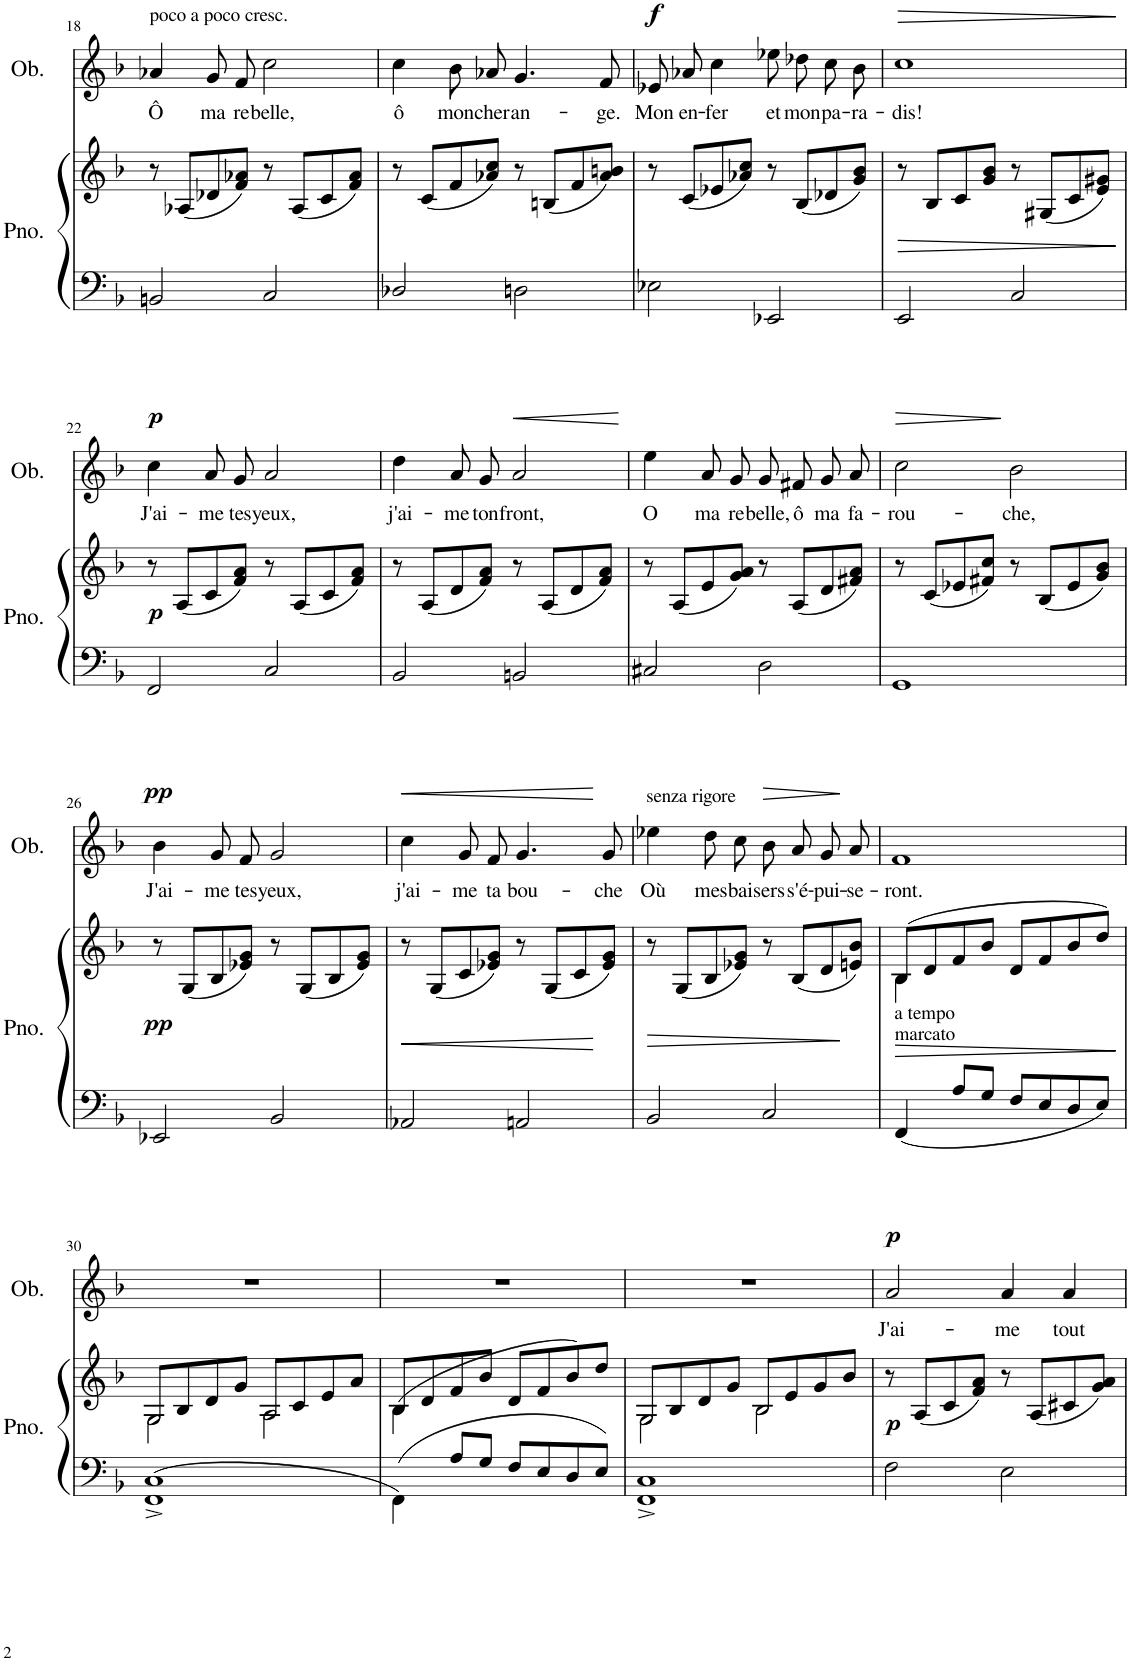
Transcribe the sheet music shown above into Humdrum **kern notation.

**kern	**kern	**dynam	**kern	**text	**dynam
*part2	*part2	*part2	*part1	*part1	*part1
*staff3	*staff2	*staff2/3	*staff1	*staff1	*staff1
*I"ピアノ	*	*	*I"オーボエ	*	*
!!LO:PB:g=z
*clefF4	*clefG2	*	*clefG2	*	*
*k[b-]	*k[b-]	*	*k[b-]	*	*
*M4/4	*M4/4	*	*M4/4	*	*
*met(c)	*met(c)	*	*met(c)	*	*
=18	=18	=18	=18	=18	=18
!	!	!	!LO:TX:a:t=poco a poco cresc.	!	!
!	!	!	!	!LO:LY:b	!
2BBn/	8r	.	4a-X/	Ô	.
.	(<8A-X/L	.	.	.	.
!	!	!	!	!LO:LY:b	!
.	8d-X/	.	8g/L	ma	.
!	!	!	!	!LO:LY:b	!
.	8f/ 8a-X/J)	.	8f/J	re-	.
!	!	!	!	!LO:LY:b	!
2C/	8r	.	2cc\	-belle,	.
.	(<8A-/L	.	.	.	.
.	8c/	.	.	.	.
.	8f/ 8a-/J)	.	.	.	.
=19	=19	=19	=19	=19	=19
!	!	!	!	!LO:LY:b	!
2D-X/	8r	.	4cc\	ô	.
.	(<8c/L	.	.	.	.
!	!	!	!	!LO:LY:b	!
.	8f/	.	8b-/L	mon	.
!	!	!	!	!LO:LY:b	!
.	8a-X/ 8cc/J)	.	8a-X/J	cher	.
!	!	!	!	!LO:LY:b	!
2Dn\	8r	.	4.g/	an-	.
.	(<8Bn/L	.	.	.	.
.	8f/	.	.	.	.
!	!	!	!	!LO:LY:b	!
.	8a-/ 8bn/J)	.	8f/	-ge.	.
=20	=20	=20	=20	=20	=20
!	!	!	!	!LO:LY:b	!LO:DY:a
2E-X\	8r	.	8e-X/L	Mon	f
!	!	!	!	!LO:LY:b	!
.	(<8c/L	.	8a-X/J	en-	.
!	!	!	!	!LO:LY:b	!
.	8e-X/	.	4cc\	-fer	.
.	8a-X/ 8cc/J)	.	.	.	.
!	!	!	!	!LO:LY:b	!
2EE-X/	8r	.	8ee-X\L	et	.
!	!	!	!	!LO:LY:b	!
.	(8B-/L	.	8dd-X\J	mon	.
!	!	!	!	!LO:LY:b	!
.	8d-X/	.	8cc\L	pa-	.
!	!	!	!	!LO:LY:b	!
.	8g/ 8b-/J)	.	8b-\J	-ra-	.
=21	=21	=21	=21	=21	=21
!	!	!	!	!LO:LY:b	!LO:HP:b
2EE/	8r	.	1cc	-dis!	>
.	8B-/L	.	.	.	.
.	8c/	.	.	.	.
.	8g/ 8b-/J	.	.	.	.
2C/	8r	.	.	.	.
.	(8G#X/L	.	.	.	.
.	8c/	.	.	.	.
.	8e/ 8g#X/J)	.	.	.	.
.	.	.	.	.	]
!!LO:LB:g=z
=22	=22	=22	=22	=22	=22
!	!	!LO:DY:b	!	!LO:LY:b	!LO:DY:a
2FF/	8r	p	4cc\	J'ai-	p
.	(<8A/L	.	.	.	.
!	!	!	!	!LO:LY:b	!
.	8c/	.	8a/L	-me	.
!	!	!	!	!LO:LY:b	!
.	8f/ 8a/J)	.	8g/J	tes	.
!	!	!	!	!LO:LY:b	!
2C/	8r	.	2a/	yeux,	.
.	(<8A/L	.	.	.	.
.	8c/	.	.	.	.
.	8f/ 8a/J)	.	.	.	.
=23	=23	=23	=23	=23	=23
!	!	!	!	!LO:LY:b	!
2BB-/	8r	.	4dd\	j'ai-	.
.	(<8A/L	.	.	.	.
!	!	!	!	!LO:LY:b	!
.	8d/	.	8a/L	-me	.
!	!	!	!	!LO:LY:b	!
.	8f/ 8a/J)	.	8g/J	ton	.
!	!	!	!	!LO:LY:b	!LO:HP:b
2BBn/	8r	.	2a/	front,	<
.	(<8A/L	.	.	.	.
.	8d/	.	.	.	.
.	8f/ 8a/J)	.	.	.	.
.	.	.	.	.	[
=24	=24	=24	=24	=24	=24
!	!	!	!	!LO:LY:b	!
2C#X/	8r	.	4ee\	O	.
.	(<8A/L	.	.	.	.
!	!	!	!	!LO:LY:b	!
.	8e/	.	8a/L	ma	.
!	!	!	!	!LO:LY:b	!
.	8g/ 8a/J)	.	8g/J	re-	.
!	!	!	!	!LO:LY:b	!
2D\	8r	.	8g/L	-belle,	.
!	!	!	!	!LO:LY:b	!
.	(<8A/L	.	8f#X/J	ô	.
!	!	!	!	!LO:LY:b	!
.	8d/	.	8g/L	ma	.
!	!	!	!	!LO:LY:b	!
.	8f#X/ 8a/J)	.	8a/J	fa-	.
=25	=25	=25	=25	=25	=25
!	!	!	!	!LO:LY:b	!LO:HP:b
1GG	8r	.	2cc\	rou-	>
.	(<8c/L	.	.	.	.
.	8e-X/	.	.	.	.
.	8f#X/ 8cc/J)	.	.	.	.
!	!	!	!	!LO:LY:b	!
.	8r	.	2b-\	-che,	]
.	(<8B-/L	.	.	.	.
.	8e-/	.	.	.	.
.	8g/ 8b-/J)	.	.	.	.
!!LO:LB:g=z
=26	=26	=26	=26	=26	=26
!	!	!LO:DY:b	!	!LO:LY:b	!LO:DY:a
2EE-X/	8r	pp	4b-\	-J'ai-	pp
.	(<8G/L	.	.	.	.
!	!	!	!	!LO:LY:b	!
.	8B-/	.	8g/L	-me	.
!	!	!	!	!LO:LY:b	!
.	8e-X/ 8g/J)	.	8f/J	tes	.
!	!	!	!	!LO:LY:b	!
2BB-/	8r	.	2g/	yeux,	.
.	(<8G/L	.	.	.	.
.	8B-/	.	.	.	.
.	8e-/ 8g/J)	.	.	.	.
=27	=27	=27	=27	=27	=27
!	!	!LO:HP:b	!	!LO:LY:b	!LO:HP:b
2AA-X/	8r	<	4cc\	j'ai-	<
.	(<8G/L	.	.	.	.
!	!	!	!	!LO:LY:b	!
.	8c/	.	8g/L	-me	.
!	!	!	!	!LO:LY:b	!
.	8e-X/ 8g/J)	.	8f/J	ta	.
!	!	!	!	!LO:LY:b	!
2AAn/	8r	.	4.g/	bou-	.
.	(<8G/L	.	.	.	.
.	8c/	.	.	.	.
!	!	!	!	!LO:LY:b	!
.	8e-/ 8g/J)	[	8g/	-che	[
=28	=28	=28	=28	=28	=28
!	!	!	!LO:TX:a:t=senza rigore	!	!
!	!	!LO:HP:b	!	!LO:LY:b	!
2BB-/	8r	>	4ee-X\	Où	.
.	(<8G/L	.	.	.	.
!	!	!	!	!LO:LY:b	!
.	8B-/	.	8dd\L	mes	.
!	!	!	!	!LO:LY:b	!
.	8e-X/ 8g/J)	.	8cc\J	bai-	.
!	!	!	!	!LO:LY:b	!LO:HP:b
2C/	8r	.	8b-/L	-sers	>
!	!	!	!	!LO:LY:b	!
.	(<8B-/L	.	8a/J	s'é-	.
!	!	!	!	!LO:LY:b	!
.	8d/	.	8g/L	-pui-	.
!	!	!	!	!LO:LY:b	!
.	8en/ 8b-/J)	]	8a/J	-se-	]
=29	=29	=29	=29	=29	=29
*	*^	*	*	*	*
!LO:TX:a:t=a tempo	!	!	!	!	!	!
!LO:TX:a:t=marcato	!	!	!	!	!	!
!	!	!	!	!	!LO:LY:b	!
4FF/	(8B-/L	4B-\	.	1f	ront.	.
.	8d/	.	.	.	.	.
8A/L	8f/	2.ryy	.	.	.	.
8G/J	8b-/J	.	.	.	.	.
8F/L	8d/L	.	.	.	.	.
8E/	8f/	.	.	.	.	.
8D/	8b-/	.	.	.	.	.
8E/J	8dd/J)	.	.	.	.	.
!!LO:LB:g=z
=30	=30	=30	=30	=30	=30	=30
!	!LO:N:head=open	!	!	!	!	!
1FF^ 1C^	8G/L	2G\	.	1r	.	.
.	8B-/	.	.	.	.	.
.	8d/	.	.	.	.	.
.	8g/J	.	.	.	.	.
!	!LO:N:head=open	!	!	!	!	!
.	8A/L	2A\	.	.	.	.
.	8c/	.	.	.	.	.
.	8e/	.	.	.	.	.
.	8a/J	.	.	.	.	.
=31	=31	=31	=31	=31	=31	=31
4FF\	8B-/L	4B-\	.	1r	.	.
.	8d/	.	.	.	.	.
8A/L	8f/	2.ryy	.	.	.	.
8G/J	8b-/J	.	.	.	.	.
8F/L	8d/L	.	.	.	.	.
8E/	8f/	.	.	.	.	.
8D/	8b-/	.	.	.	.	.
8E/J	8dd/J	.	.	.	.	.
=32	=32	=32	=32	=32	=32	=32
!	!LO:N:head=open	!	!	!	!	!
1FF^ 1C^	8G/L	2G\	.	1r	.	.
.	8B-/	.	.	.	.	.
.	8d/	.	.	.	.	.
.	8g/J	.	.	.	.	.
!	!LO:N:head=open	!	!	!	!	!
.	8B-/L	2B-\	.	.	.	.
.	8e/	.	.	.	.	.
.	8g/	.	.	.	.	.
.	8b-/J	.	.	.	.	.
*	*v	*v	*	*	*	*
=33	=33	=33	=33	=33	=33
!	!	!LO:DY:b	!	!LO:LY:b	!LO:DY:a
2F\	8r	p	2b-/	-J'ai-	p
.	(<8A/L	.	.	.	.
.	8c/	.	.	.	.
.	8f/ 8a/J)	.	.	.	.
!	!	!	!	!LO:LY:b	!
2E\	8r	.	4a/	-me	.
.	(<8A/L	.	.	.	.
!	!	!	!	!LO:LY:b	!
.	8c#X/	.	4a/	tout	.
.	8g/ 8a/J)	.	.	.	.
=	=	=	=	=	=
*-	*-	*-	*-	*-	*-
